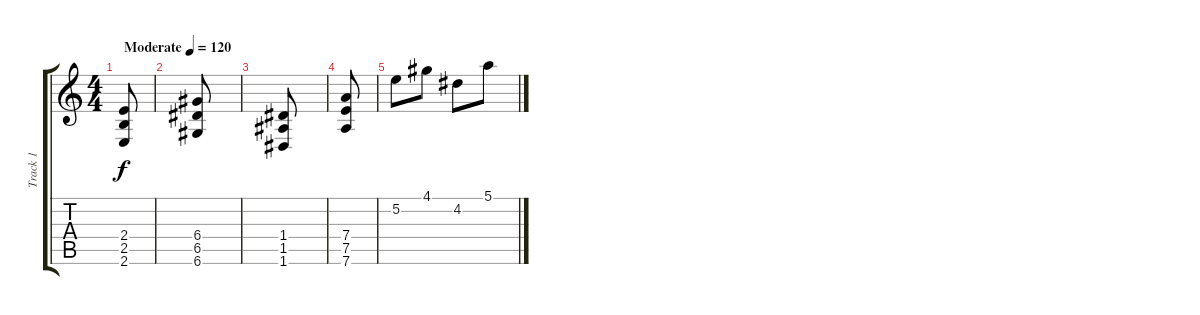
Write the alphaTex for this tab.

\track ("Track 1" "Track 1") {instrument distortionguitar}
\staff {score tabs}
\tuning (E4 B3 G3 D3 A2 D2) {hide}
\ts (4 4)
\tempo (120 "Moderate")
\clef g2
\ks c
(2.4 2.5 2.6).8{dy f instrument distortionguitar} |
(6.4 6.5 6.6).8 |
(1.4 1.5 1.6).8 |
(7.4 7.5 7.6).8 |
5.2.8 4.1.8 4.2.8 5.1.8
